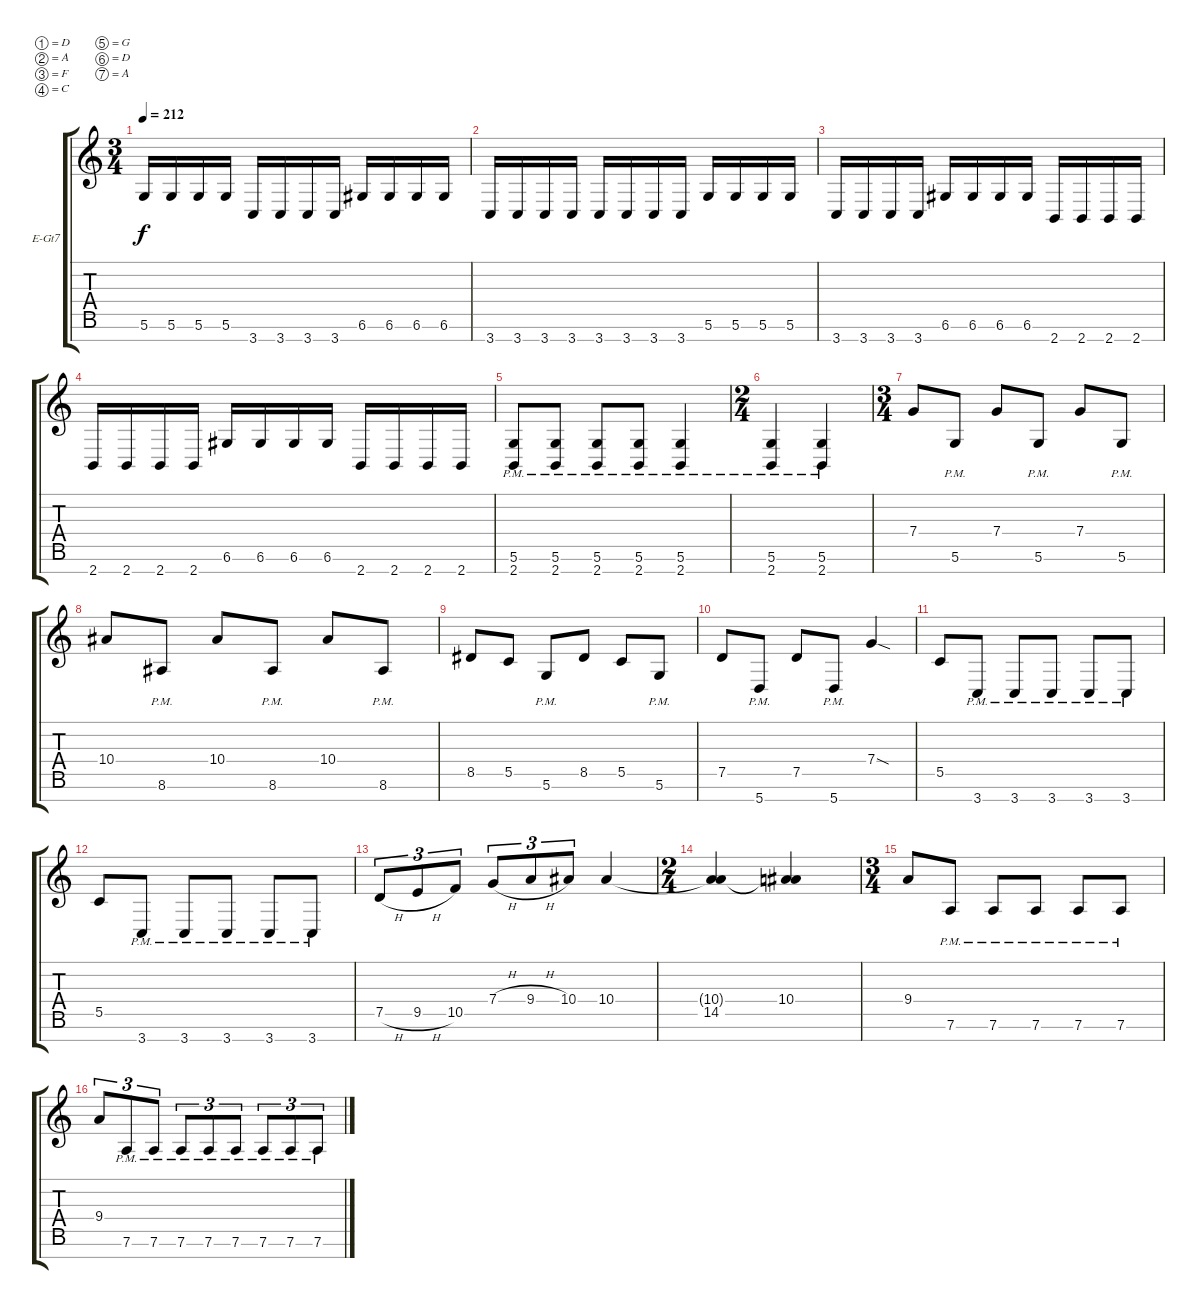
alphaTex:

\bracketExtendMode groupsimilarinstruments
\firstSystemTrackNameOrientation horizontal
\otherSystemsTrackNameOrientation horizontal
\track ("Simon Girard" "E-Gt7") {instrument distortionguitar}
\staff {score tabs}
\tuning (D4 A3 F3 C3 G2 D2 A1)
\ts (3 4)
\tempo 212
\clef g2
\ks c
5.6.16{dy f} 5.6.16 5.6.16 5.6.16 3.7.16 3.7.16 3.7.16 3.7.16 6.6.16 6.6.16 6.6.16 6.6.16 |
3.7.16 3.7.16 3.7.16 3.7.16 3.7.16 3.7.16 3.7.16 3.7.16 5.6.16 5.6.16 5.6.16 5.6.16 |
3.7.16 3.7.16 3.7.16 3.7.16 6.6.16 6.6.16 6.6.16 6.6.16 2.7.16 2.7.16 2.7.16 2.7.16 |
2.7.16 2.7.16 2.7.16 2.7.16 6.6.16 6.6.16 6.6.16 6.6.16 2.7.16 2.7.16 2.7.16 2.7.16 |
(5.6{pm} 2.7{pm}).8 (5.6{pm} 2.7{pm}).8 (5.6{pm} 2.7{pm}).8 (5.6{pm} 2.7{pm}).8 (5.6{pm} 2.7{pm}).4 |
\ts (2 4)
\beaming (8 2 2)
(5.6{pm} 2.7{pm}).4 (5.6{pm} 2.7{pm}).4 |
\ts (3 4)
\beaming (8 2 2 2)
7.4.8 5.6{pm}.8 7.4.8 5.6{pm}.8 7.4.8 5.6{pm}.8 |
10.4.8 8.6{pm}.8 10.4.8 8.6{pm}.8 10.4.8 8.6{pm}.8 |
8.5.8 5.5.8 5.6{pm}.8 8.5.8 5.5.8 5.6{pm}.8 |
7.5.8 5.7{pm}.8 7.5.8 5.7{pm}.8 7.4{sod}.4 |
5.5.8 3.7{pm}.8 3.7{pm}.8 3.7{pm}.8 3.7{pm}.8 3.7{pm}.8 |
5.5.8 3.7{pm}.8 3.7{pm}.8 3.7{pm}.8 3.7{pm}.8 3.7{pm}.8 |
7.5{h}.8{tu (3 2)} 9.5{h}.8{tu (3 2)} 10.5.8{tu (3 2)} 7.4{h}.8{tu (3 2)} 9.4{h}.8{tu (3 2)} 10.4.8{tu (3 2)} 10.4.4 |
\ts (2 4)
\beaming (8 2 2)
(10.4{t} 14.5).4 (10.4 14.5{t}).4 |
\ts (3 4)
\beaming (8 2 2 2)
9.4.8 7.6{pm}.8 7.6{pm}.8 7.6{pm}.8 7.6{pm}.8 7.6{pm}.8 |
9.4.8{tu (3 2)} 7.6{pm}.8{tu (3 2)} 7.6{pm}.8{tu (3 2)} 7.6{pm}.8{tu (3 2)} 7.6{pm}.8{tu (3 2)} 7.6{pm}.8{tu (3 2)} 7.6{pm}.8{tu (3 2)} 7.6{pm}.8{tu (3 2)} 7.6{pm}.8{tu (3 2)}
